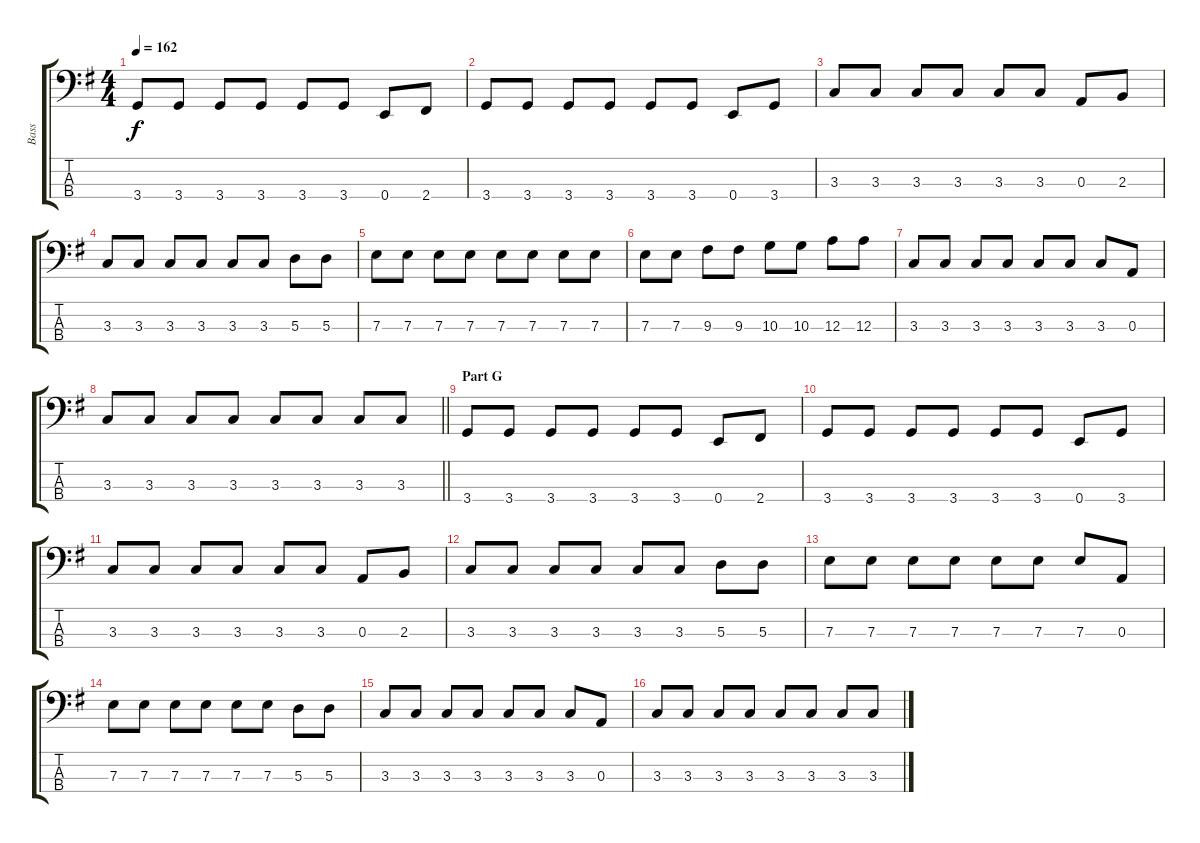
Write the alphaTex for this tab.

\track ("Bass" "Bass") {instrument electricbasspick}
\staff {score tabs}
\tuning (G2 D2 A1 E1) {hide}
\ts (4 4)
\tempo 162
\clef f4
\ks g
3.4.8{dy f} 3.4.8 3.4.8 3.4.8 3.4.8 3.4.8 0.4.8 2.4.8 |
3.4.8 3.4.8 3.4.8 3.4.8 3.4.8 3.4.8 0.4.8 3.4.8 |
3.3.8 3.3.8 3.3.8 3.3.8 3.3.8 3.3.8 0.3.8 2.3.8 |
3.3.8 3.3.8 3.3.8 3.3.8 3.3.8 3.3.8 5.3.8 5.3.8 |
7.3.8 7.3.8 7.3.8 7.3.8 7.3.8 7.3.8 7.3.8 7.3.8 |
7.3.8 7.3.8 9.3.8 9.3.8 10.3.8 10.3.8 12.3.8 12.3.8 |
3.3.8 3.3.8 3.3.8 3.3.8 3.3.8 3.3.8 3.3.8 0.3.8 |
\barLineRight lightlight
3.3.8 3.3.8 3.3.8 3.3.8 3.3.8 3.3.8 3.3.8 3.3.8 |
\section ("" "Part G")
3.4.8 3.4.8 3.4.8 3.4.8 3.4.8 3.4.8 0.4.8 2.4.8 |
3.4.8 3.4.8 3.4.8 3.4.8 3.4.8 3.4.8 0.4.8 3.4.8 |
3.3.8 3.3.8 3.3.8 3.3.8 3.3.8 3.3.8 0.3.8 2.3.8 |
3.3.8 3.3.8 3.3.8 3.3.8 3.3.8 3.3.8 5.3.8 5.3.8 |
7.3.8 7.3.8 7.3.8 7.3.8 7.3.8 7.3.8 7.3.8 0.3.8 |
7.3.8 7.3.8 7.3.8 7.3.8 7.3.8 7.3.8 5.3.8 5.3.8 |
3.3.8 3.3.8 3.3.8 3.3.8 3.3.8 3.3.8 3.3.8 0.3.8 |
3.3.8 3.3.8 3.3.8 3.3.8 3.3.8 3.3.8 3.3.8 3.3.8
